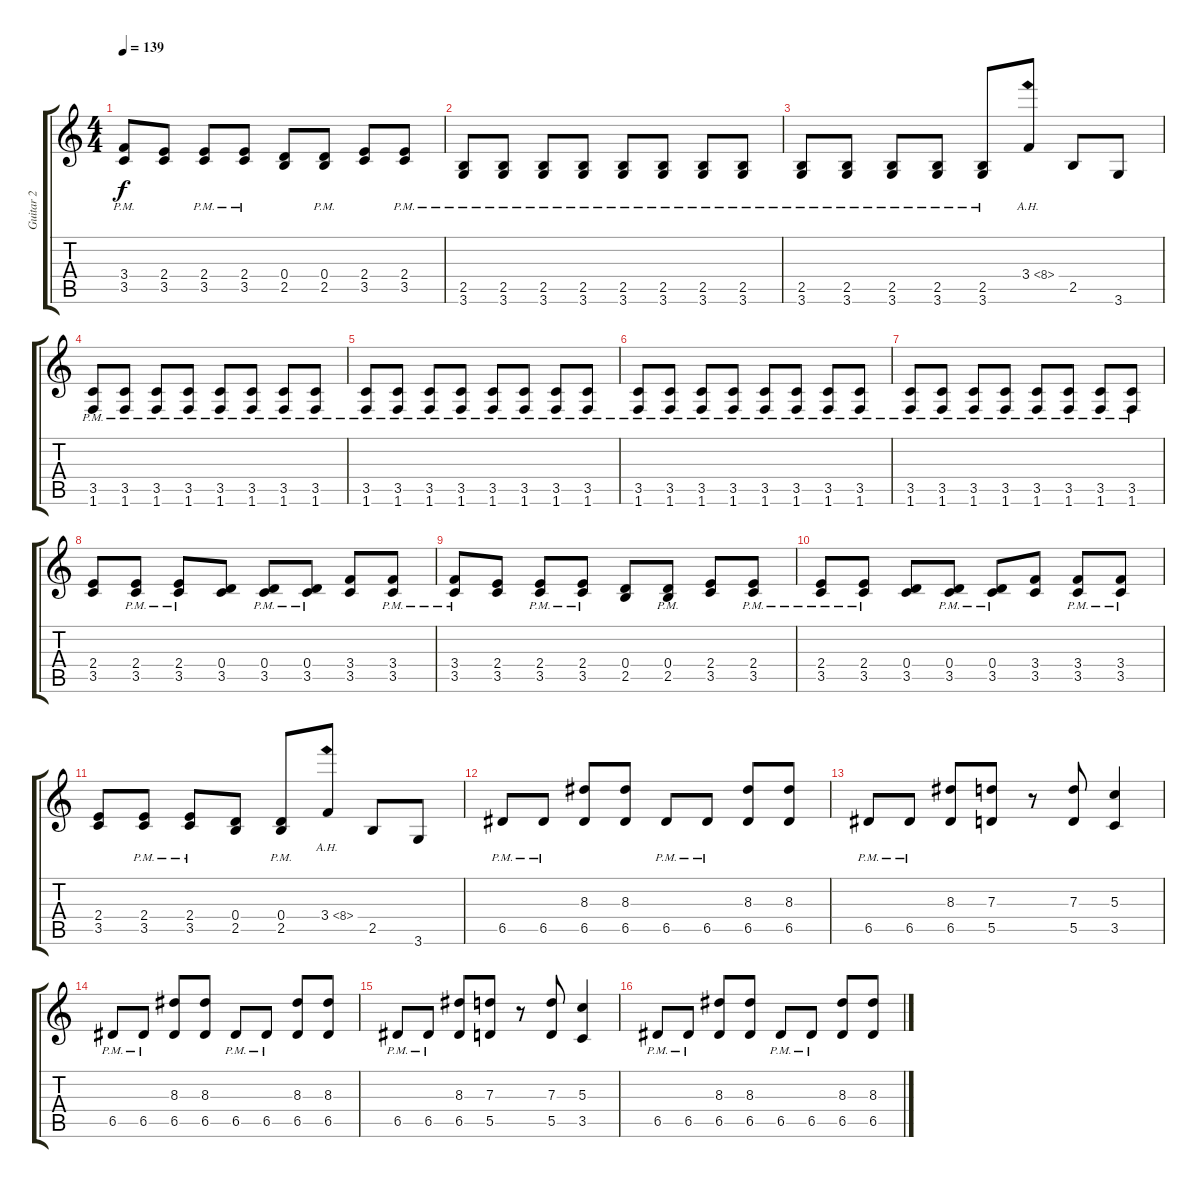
\track ("Guitar 2" "Guitar 2") {instrument distortionguitar}
\staff {score tabs}
\tuning (E4 B3 G3 D3 A2 E2) {hide}
\ts (4 4)
\tempo 139
\clef g2
\ks c
(3.4{pm} 3.5{pm}).8{dy f} (2.4 3.5).8 (2.4{pm} 3.5{pm}).8 (2.4{pm} 3.5{pm}).8 (0.4 2.5).8 (0.4{pm} 2.5{pm}).8 (2.4 3.5).8 (2.4{pm} 3.5{pm}).8 |
(2.5{pm} 3.6{pm}).8 (2.5{pm} 3.6{pm}).8 (2.5{pm} 3.6{pm}).8 (2.5{pm} 3.6{pm}).8 (2.5{pm} 3.6{pm}).8 (2.5{pm} 3.6{pm}).8 (2.5{pm} 3.6{pm}).8 (2.5{pm} 3.6{pm}).8 |
(2.5{pm} 3.6{pm}).8 (2.5{pm} 3.6{pm}).8 (2.5{pm} 3.6{pm}).8 (2.5{pm} 3.6{pm}).8 (2.5{pm} 3.6{pm}).8 3.4{ah 5}.8 2.5.8 3.6.8 |
(3.5{pm} 1.6{pm}).8 (3.5{pm} 1.6{pm}).8 (3.5{pm} 1.6{pm}).8 (3.5{pm} 1.6{pm}).8 (3.5{pm} 1.6{pm}).8 (3.5{pm} 1.6{pm}).8 (3.5{pm} 1.6{pm}).8 (3.5{pm} 1.6{pm}).8 |
(3.5{pm} 1.6{pm}).8 (3.5{pm} 1.6{pm}).8 (3.5{pm} 1.6{pm}).8 (3.5{pm} 1.6{pm}).8 (3.5{pm} 1.6{pm}).8 (3.5{pm} 1.6{pm}).8 (3.5{pm} 1.6{pm}).8 (3.5{pm} 1.6{pm}).8 |
(3.5{pm} 1.6{pm}).8 (3.5{pm} 1.6{pm}).8 (3.5{pm} 1.6{pm}).8 (3.5{pm} 1.6{pm}).8 (3.5{pm} 1.6{pm}).8 (3.5{pm} 1.6{pm}).8 (3.5{pm} 1.6{pm}).8 (3.5{pm} 1.6{pm}).8 |
(3.5{pm} 1.6{pm}).8 (3.5{pm} 1.6{pm}).8 (3.5{pm} 1.6{pm}).8 (3.5{pm} 1.6{pm}).8 (3.5{pm} 1.6{pm}).8 (3.5{pm} 1.6{pm}).8 (3.5{pm} 1.6{pm}).8 (3.5{pm} 1.6{pm}).8 |
(2.4 3.5).8 (2.4{pm} 3.5{pm}).8 (2.4{pm} 3.5{pm}).8 (0.4 3.5).8 (0.4{pm} 3.5{pm}).8 (0.4{pm} 3.5{pm}).8 (3.4 3.5).8 (3.4{pm} 3.5{pm}).8 |
(3.4{pm} 3.5{pm}).8 (2.4 3.5).8 (2.4{pm} 3.5{pm}).8 (2.4{pm} 3.5{pm}).8 (0.4 2.5).8 (0.4{pm} 2.5{pm}).8 (2.4 3.5).8 (2.4{pm} 3.5{pm}).8 |
(2.4{pm} 3.5{pm}).8 (2.4{pm} 3.5{pm}).8 (0.4 3.5).8 (0.4{pm} 3.5{pm}).8 (0.4{pm} 3.5{pm}).8 (3.4 3.5).8 (3.4{pm} 3.5{pm}).8 (3.4{pm} 3.5{pm}).8 |
(2.4 3.5).8 (2.4 3.5{pm}).8 (2.4 3.5{pm}).8 (0.4 2.5).8 (0.4{pm} 2.5{pm}).8 3.4{ah 5}.8 2.5.8 3.6.8 |
6.5{pm}.8 6.5{pm}.8 (8.3 6.5).8 (8.3 6.5).8 6.5{pm}.8 6.5{pm}.8 (8.3 6.5).8 (8.3 6.5).8 |
6.5{pm}.8 6.5{pm}.8 (8.3 6.5).8 (7.3 5.5).8 r.8 (7.3 5.5).8 (5.3 3.5).4 |
6.5{pm}.8 6.5{pm}.8 (8.3 6.5).8 (8.3 6.5).8 6.5{pm}.8 6.5{pm}.8 (8.3 6.5).8 (8.3 6.5).8 |
6.5{pm}.8 6.5{pm}.8 (8.3 6.5).8 (7.3 5.5).8 r.8 (7.3 5.5).8 (5.3 3.5).4 |
6.5{pm}.8 6.5{pm}.8 (8.3 6.5).8 (8.3 6.5).8 6.5{pm}.8 6.5{pm}.8 (8.3 6.5).8 (8.3 6.5).8
